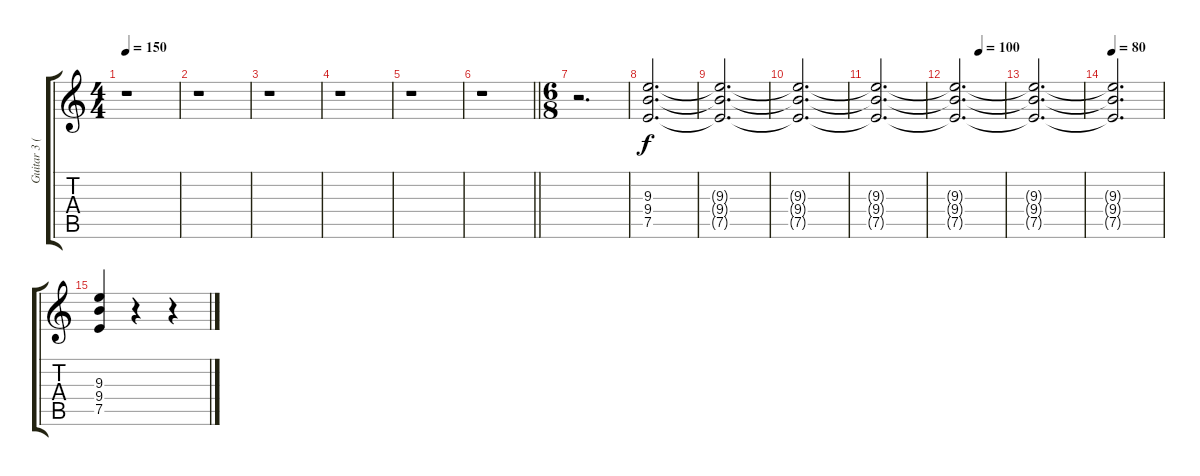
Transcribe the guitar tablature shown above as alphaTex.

\track ("Guitar 3 (Gers)" "Guitar 3 (") {instrument distortionguitar}
\staff {score tabs}
\tuning (E4 B3 G3 D3 A2 E2) {hide}
\ts (4 4)
\tempo 150
\clef g2
\ks c
r.1{dy f} |
r.1 |
r.1 |
r.1 |
r.1 |
\barLineRight lightlight
r.1 |
\ts (6 8)
r.2{d volume 9} |
(9.3 9.4 7.5).2{d} |
(9.3{t} 9.4{t} 7.5{t}).2{d} |
(9.3{t} 9.4{t} 7.5{t}).2{d} |
(9.3{t} 9.4{t} 7.5{t}).2{d} |
\tempo (100 0.5)
(9.3{t} 9.4{t} 7.5{t}).2{d} |
(9.3{t} 9.4{t} 7.5{t}).2{d} |
\tempo 80
(9.3{t} 9.4{t} 7.5{t}).2{d} |
(9.3 9.4 7.5).4 r.4 r.4
